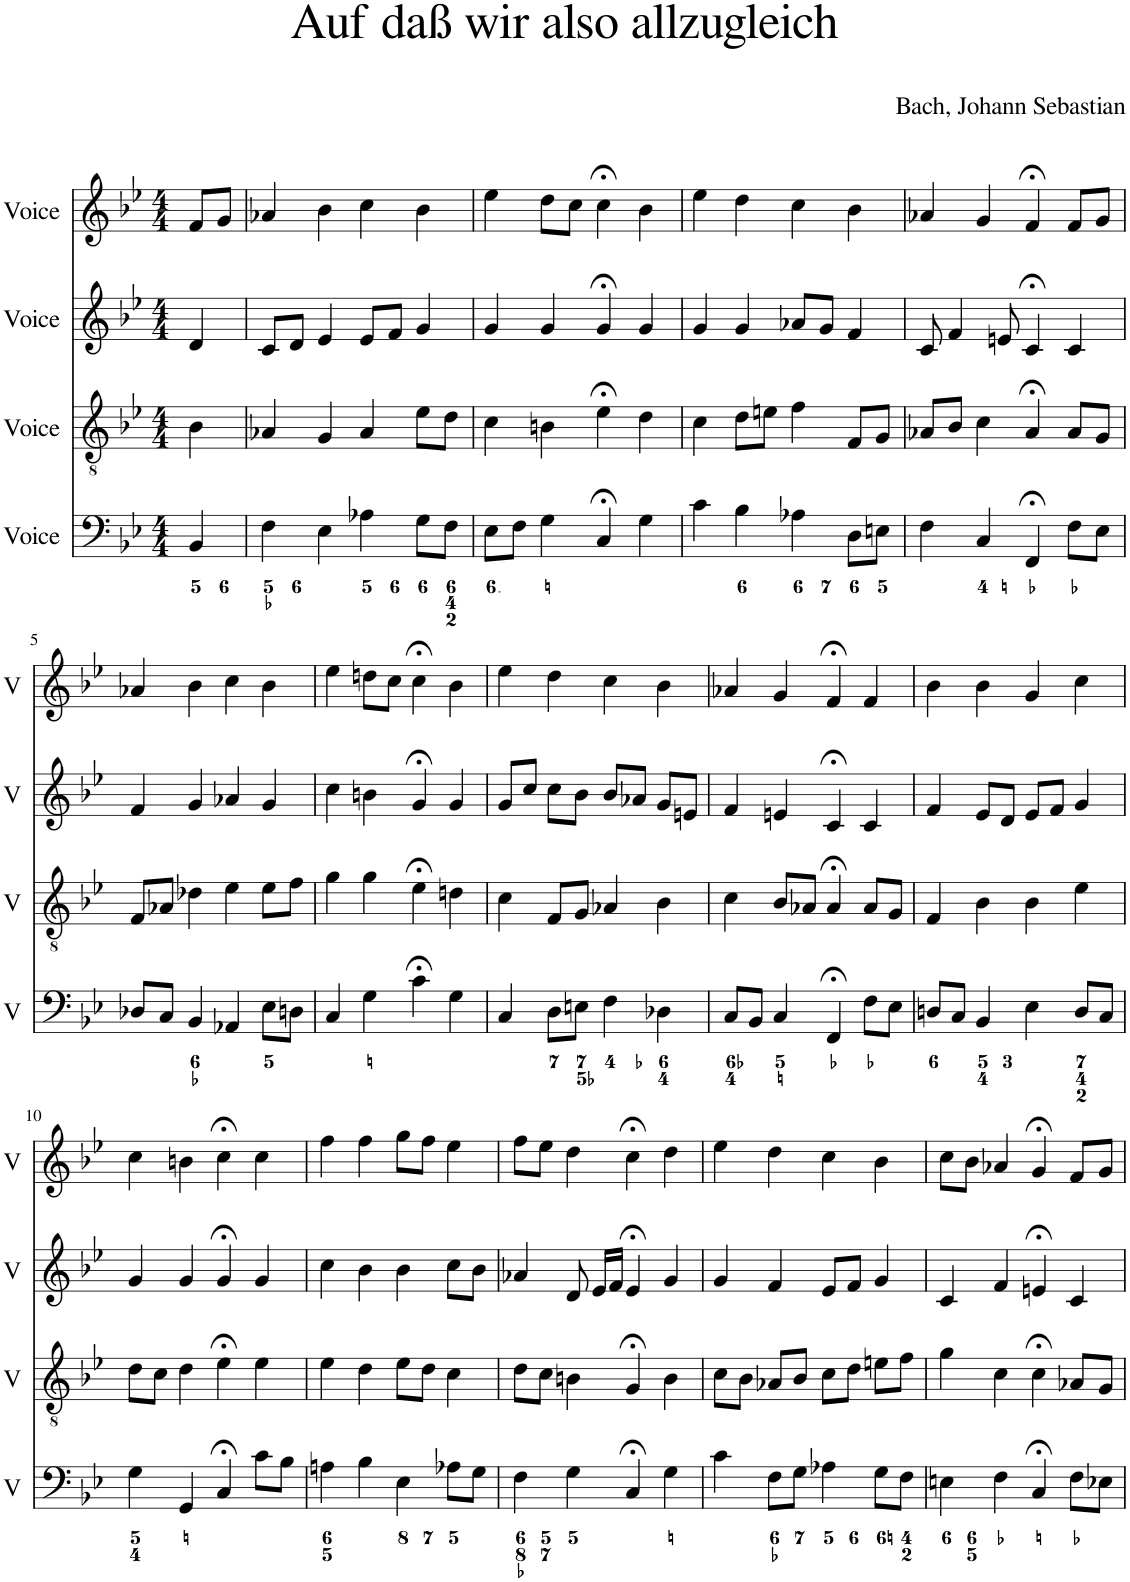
**kern	**kern	**kern	**kern
*part4	*part3	*part2	*part1
*staff4	*staff3	*staff2	*staff1
*I"Voice	*I"Voice	*I"Voice	*I"Voice
*I'V	*I'V	*I'V	*I'V
*clefF4	*clefGv2	*clefG2	*clefG2
*k[b-e-]	*k[b-e-]	*k[b-e-]	*k[b-e-]
*M4/4	*M4/4	*M4/4	*M4/4
=	=	=	=
4BB-/	4B-\	4d/	8f/L
.	.	.	8g/J
=1	=1	=1	=1
4F\	4A-X/	8c/L	4a-X/
.	.	8d/J	.
4E-\	4G/	4e-/	4b-\
4A-X\	4A-/	8e-/L	4cc\
.	.	8f/J	.
8G\L	8e-\L	4g/	4b-\
8F\J	8d\J	.	.
=2	=2	=2	=2
8E-\L	4c\	4g/	4ee-\
8F\J	.	.	.
4G\	4Bn\	4g/	8dd\L
.	.	.	8cc\J
4C;</	4e-;<\	4g;</	4cc;<\
4G\	4d\	4g/	4b-\
=3	=3	=3	=3
4c\	4c\	4g/	4ee-\
4B-\	8d\L	4g/	4dd\
.	8en\J	.	.
4A-X\	4f\	8a-X/L	4cc\
.	.	8g/J	.
8D\L	8F/L	4f/	4b-\
8En\J	8G/J	.	.
=4	=4	=4	=4
4F\	8A-X/L	8c/	4a-X/
.	8B-/J	4f/	.
4C/	4c\	.	4g/
.	.	8en/	.
4FF;</	4A-;</	4c;</	4f;</
8F\L	8A-/L	4c/	8f/L
8E-\J	8G/J	.	8g/J
!!LO:LB:g=z
=5	=5	=5	=5
8D-X/L	8F/L	4f/	4a-X/
8C/J	8A-X/J	.	.
4BB-/	4d-X\	4g/	4b-\
4AA-X/	4e-\	4a-X/	4cc\
8E-\L	8e-\L	4g/	4b-\
8Dn\J	8f\J	.	.
=6	=6	=6	=6
4C/	4g\	4cc\	4ee-\
4G\	4g\	4bn\	8ddn\L
.	.	.	8cc\J
4c;<\	4e-;<\	4g;</	4cc;<\
4G\	4dn\	4g/	4b-\
=7	=7	=7	=7
4C/	4c\	8g/L	4ee-\
.	.	8cc/J	.
8D\L	8F/L	8cc\L	4dd\
8En\J	8G/J	8b-\J	.
4F\	4A-X/	8b-/L	4cc\
.	.	8a-X/J	.
4D-X\	4B-\	8g/L	4b-\
.	.	8en/J	.
=8	=8	=8	=8
8C/L	4c\	4f/	4a-X/
8BB-/J	.	.	.
4C/	8B-/L	4en/	4g/
.	8A-X/J	.	.
4FF;</	4A-;</	4c;</	4f;</
8F\L	8A-/L	4c/	4f/
8E-\J	8G/J	.	.
=9	=9	=9	=9
8Dn/L	4F/	4f/	4b-\
8C/J	.	.	.
4BB-/	4B-\	8e-/L	4b-\
.	.	8d/J	.
4E-\	4B-\	8e-/L	4g/
.	.	8f/J	.
8D/L	4e-\	4g/	4cc\
8C/J	.	.	.
!!LO:LB:g=z
=10	=10	=10	=10
4G\	8d\L	4g/	4cc\
.	8c\J	.	.
4GG/	4d\	4g/	4bn\
4C;</	4e-;<\	4g;</	4cc;<\
8c\L	4e-\	4g/	4cc\
8B-\J	.	.	.
=11	=11	=11	=11
4An\	4e-\	4cc\	4ff\
4B-\	4d\	4b-\	4ff\
4E-\	8e-\L	4b-\	8gg\L
.	8d\J	.	8ff\J
8A-X\L	4c\	8cc\L	4ee-\
8G\J	.	8b-\J	.
=12	=12	=12	=12
4F\	8d\L	4a-X/	8ff\L
.	8c\J	.	8ee-\J
4G\	4Bn\	8d/	4dd\
.	.	16e-/LL	.
.	.	16f/JJ	.
4C;</	4G;</	4e-;</	4cc;<\
4G\	4B\	4g/	4dd\
=13	=13	=13	=13
4c\	8c\L	4g/	4ee-\
.	8B-\J	.	.
8F\L	8A-X/L	4f/	4dd\
8G\J	8B-/J	.	.
4A-X\	8c\L	8e-/L	4cc\
.	8d\J	8f/J	.
8G\L	8en\L	4g/	4b-\
8F\J	8f\J	.	.
=14	=14	=14	=14
4En\	4g\	4c/	8cc\L
.	.	.	8b-\J
4F\	4c\	4f/	4a-X/
4C;</	4c;<\	4en;</	4g;</
8F\L	8A-X/L	4c/	8f/L
8E-X\J	8G/J	.	8g/J
=	=	=	=
*-	*-	*-	*-
